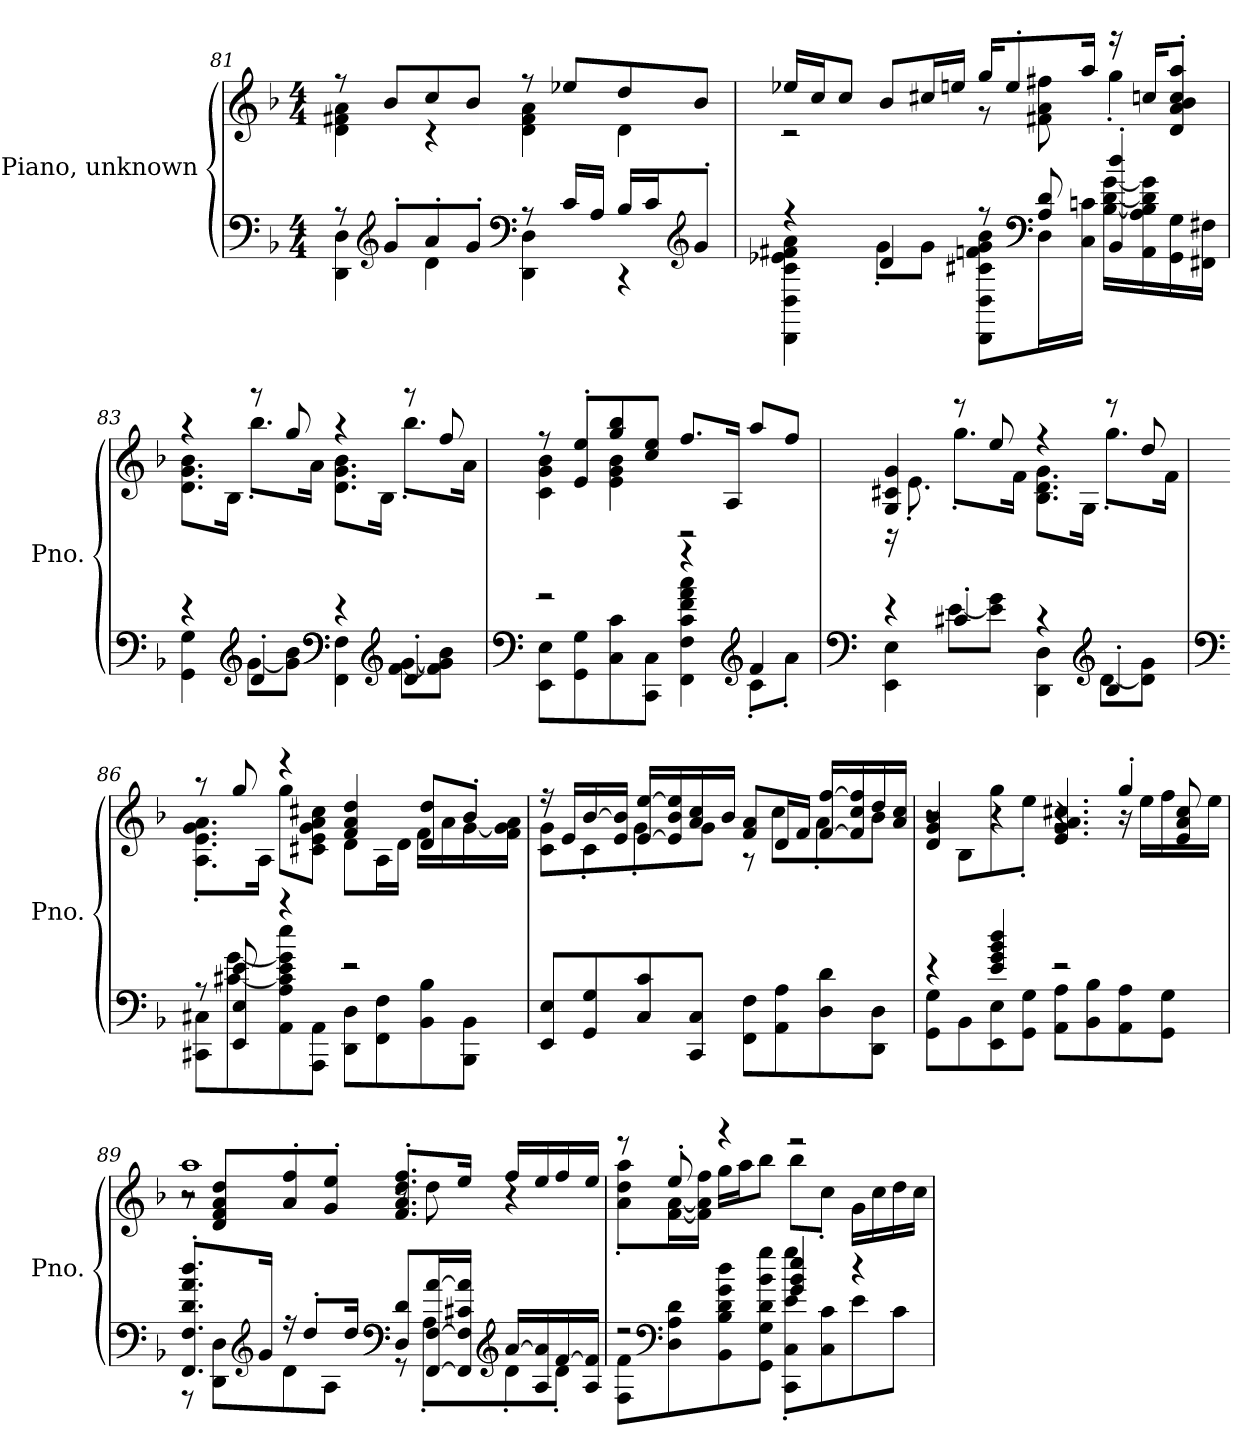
**kern	**kern
*part1	*part1
*staff2	*staff1
*I"Piano, unknown	*
*I'Pno.	*
*clefF4	*clefG2
*k[b-]	*k[b-]
*M4/4	*M4/4
=81	=81
*^	*^
8r	4DD\ 4D\	8r	4d\ 4f#X\ 4a\
*clefG2	*	*	*
8g'/L	.	8b-/L	.
8a'/	4d\	8cc/	4r
8g'/J	.	8b-/J	.
*clefF4	*	*	*
8r	4DD\ 4D\	8r	4d\ 4f#\ 4a\
16c/LL	.	8ee-X/L	.
16A/JJ	.	.	.
16B-/LL	4r	8dd/	4d\
16c/J	.	.	.
*clefG2	*	*	*
8g'/J	.	8b-/J	.
!!LO:LB:g=z	!!
=82	=82	=82	=82
4r	4DD\ 4D\ 4c\ 4e-X\ 4f#X\ 4a\	16ee-X/LL	2r
.	.	16cc/J	.
.	.	8cc/J	.
4d/	8g'\L	8b-/L	.
.	8g\J	16cc#X/L	.
.	.	16een/JJ	.
8r	8DD\ 8D\ 8c#X\ 8fn\ 8g\ 8b-\L	16gg/KL	8r
.	.	8ee'/	.
*clefF4	*	*	*
8A/ 8d/	16D\L	.	8f#X\ 8a\ 8ff#X\
.	16C\ 16cn\JJ	16aa/Jk	.
4BB-/' 4dd/'	[16B-\ [16d\ [16g\LL	16r	4gg'\
.	16AA\ 16A\ 16B-\] 16d\] 16g\]	16ccn/KL	.
.	16GG\ 16G\	8d/' 8a/' 8b-/' 8cc/' 8aa/'J	.
.	16FF#X\ 16F#X\JJ	.	.
=83	=83	=83	=83
4r	4GG\ 4G\	4r	8.d\ 8.g\ 8.b-\L
.	.	.	16B-\Jk
*clefG2	*	*	*
4d'/	[8g\L	8r	8.bb-'\L
.	8g\] 8b-\J	8gg/	.
.	.	.	16a\Jk
*clefF4	*	*	*
4r	4FF\ 4F\	4r	8.d\ 8.g\ 8.b-\L
.	.	.	16B-\Jk
*clefG2	*	*	*
4d'/	[8f\ [8g\L	8r	8.bb-'\L
.	8f\] 8g\] 8b-\J	8ff/	.
.	.	.	16a\Jk
!!LO:LB:g=z	!!
=84	=84	=84	=84
*clefF4	*	*	*
2r	8EE\ 8E\L	8r	4c\ 4g\ 4b-\
.	8GG\ 8G\	8e/' 8ee/'L	.
.	8C\ 8c\	8gg/ 8bb-/	4e\ 4g\ 4b-\
.	8CC\ 8C\J	8cc/ 8ee/J	.
4r	4FF\ 4F\ 4c\ 4f\ 4a\ 4cc\	8.ff/L	2r
.	.	16A/Jk	.
*clefG2	*	*	*
4f/	8c'\L	8aa/L	.
.	8a'\J	8ff/J	.
=85	=85	=85	=85
*clefF4	*	*	*
4r	4EE\ 4E\	4G/ 4c#X/ 4g/	16r
.	.	.	8.e'\
4c#X'/	[8e\L	8r	8.gg'\L
.	8e\] 8g\J	8ee/	.
.	.	.	16f\Jk
4r	4DD\ 4D\	4r	8.B-\ 8.d\ 8.g\L
.	.	.	16G\Jk
*clefG2	*	*	*
4B-'/	[8d\L	8r	8.gg'\L
.	8d\] 8g\J	8dd/	.
.	.	.	16f\Jk
=86	=86	=86	=86
*clefF4	*	*	*
8r	8CC#X\ 8C#X\L	8r	8.A\' 8.e\' 8.g\' 8.a\'L
8EE/ 8E/ 8e/	[8c#X\ [8g\	8gg/	.
.	.	.	16A\Jk
4r	8AA\ 8A\ 8c#\] 8e\ 8g\] 8ee\	4r	8gg\L
.	8AAA\ 8AA\J	.	8c#X\ 8e\ 8g\ 8a\ 8cc#X\J
2r	8DD\ 8D\L	4f/ 4a/ 4dd/	8d\L
.	8FF\ 8F\	.	16A\L
.	.	.	16d\JJ
.	8BB-\ 8B-\	8d/ 8dd/L	16f\LL
.	.	.	16a\
.	8BBB-\ 8BB-\J	8b-'/J	[16g\
.	.	.	16f\ 16g\] 16a\JJ
*v	*v	*	*
!!LO:LB:g=z	!!
=87	=87	=87
8EE/ 8E/L	16r	8c\ 8g\L
.	16e/LL	.
8GG/ 8G/	[16b-/	8c'\
.	16e/ 16b-/]JJ	.
8C/ 8c/	[16e/ [16ee/LL	8g'\
.	16e/] 16b-/ 16ee/]	.
8CC/ 8C/J	16a/ 16cc/	8g\J
.	16b-/JJ	.
8FF\ 8F\L	8f/ 8a/L	8r
8AA\ 8A\	16d/L	8cc\L
.	16f/JJ	.
8D\ 8d\	[16f/ [16ff/LL	8a'\
.	16f/] 16cc/ 16ff/]	.
8DD\ 8D\J	16dd/	8b-\J
.	16a/ 16cc/JJ	.
=88	=88	=88
*^	*	*^
4r	8GG\ 8G\L	2r	8r	4d/ 4g/ 4b-/
.	8BB-\	.	8B-\L	.
4e/ 4g/ 4b-/ 4dd/	8EE\ 8E\	.	8gg\	4r
.	8GG\ 8G\J	.	8ee'\J	.
2r	8AA\ 8A\L	4r	4r	4.e/ 4.g/ 4.a/ 4.cc#X/
.	8BB-\ 8B-\	.	.	.
.	8AA\ 8A\	4gg'/	16r	.
.	.	.	16ee\LL	.
.	8GG\ 8G\J	.	16ff\	8e/ 8a/ 8cc#/
.	.	.	16ee\JJ	.
!!LO:LB:g=z	!!	!!
=89	=89	=89	=89	=89
8.FF/' 8.F/' 8.d/' 8.a/' 8.dd/'L	8r	1aa	2r	8r
.	8DD\ 8D\L	.	.	8d/ 8f/ 8a/ 8dd/L
*clefG2	*	*	*	*
16g/Jk	.	.	.	.
16r	8d\	.	.	8a/' 8ff/'
8dd'/L	.	.	.	.
.	8A\J	.	.	8g/' 8ee/'J
16dd/Jk	.	.	.	.
*clefF4	*	*	*	*
8D/ 8d/L	8r	.	8r	8.f/' 8.a/' 8.dd/' 8.ff/'L
[16FF/ [16F/ [16a/L	8A'\L	.	8dd\	.
16FF/] 16F/] 16c#X/ 16a/]JJ	.	.	.	16ee/Jk
*clefG2	*	*	*	*
[16a/LL	8d'\	.	4r	16ff/LL
16A/ 16a/]	.	.	.	16ee/
[16f/	8d'\J	.	.	16ff/
16A/ 16f/]JJ	.	.	.	16ee/JJ
*	*	*	*v	*v
=90	=90	=90	=90
2r	8F\ 8f\L	8r	8a\' 8dd\' 8aa\'L
*clefF4	*	*	*
.	8D\ 8A\ 8d\	8ee'/	[16f\ [16a\L
.	.	.	16f\] 16a\] 16ff\JJ
.	8BB-\ 8B-\ 8d\ 8g\ 8dd\	4r	16gg\LL
.	.	.	16aa\J
.	8GG\ 8G\ 8d\ 8b-\ 8gg\J	.	8bb-\J
4g/ 4b-/ 4ee/	8CC\' 8C\' 8e\' 8gg\'L	2r	8bb-\L
.	8C\ 8c\	.	8cc'\J
4r	8e\	.	16g\LL
.	.	.	16cc\
.	8c\J	.	16dd\
.	.	.	16cc\JJ
*v	*v	*	*
*	*v	*v
=	=
*-	*-
